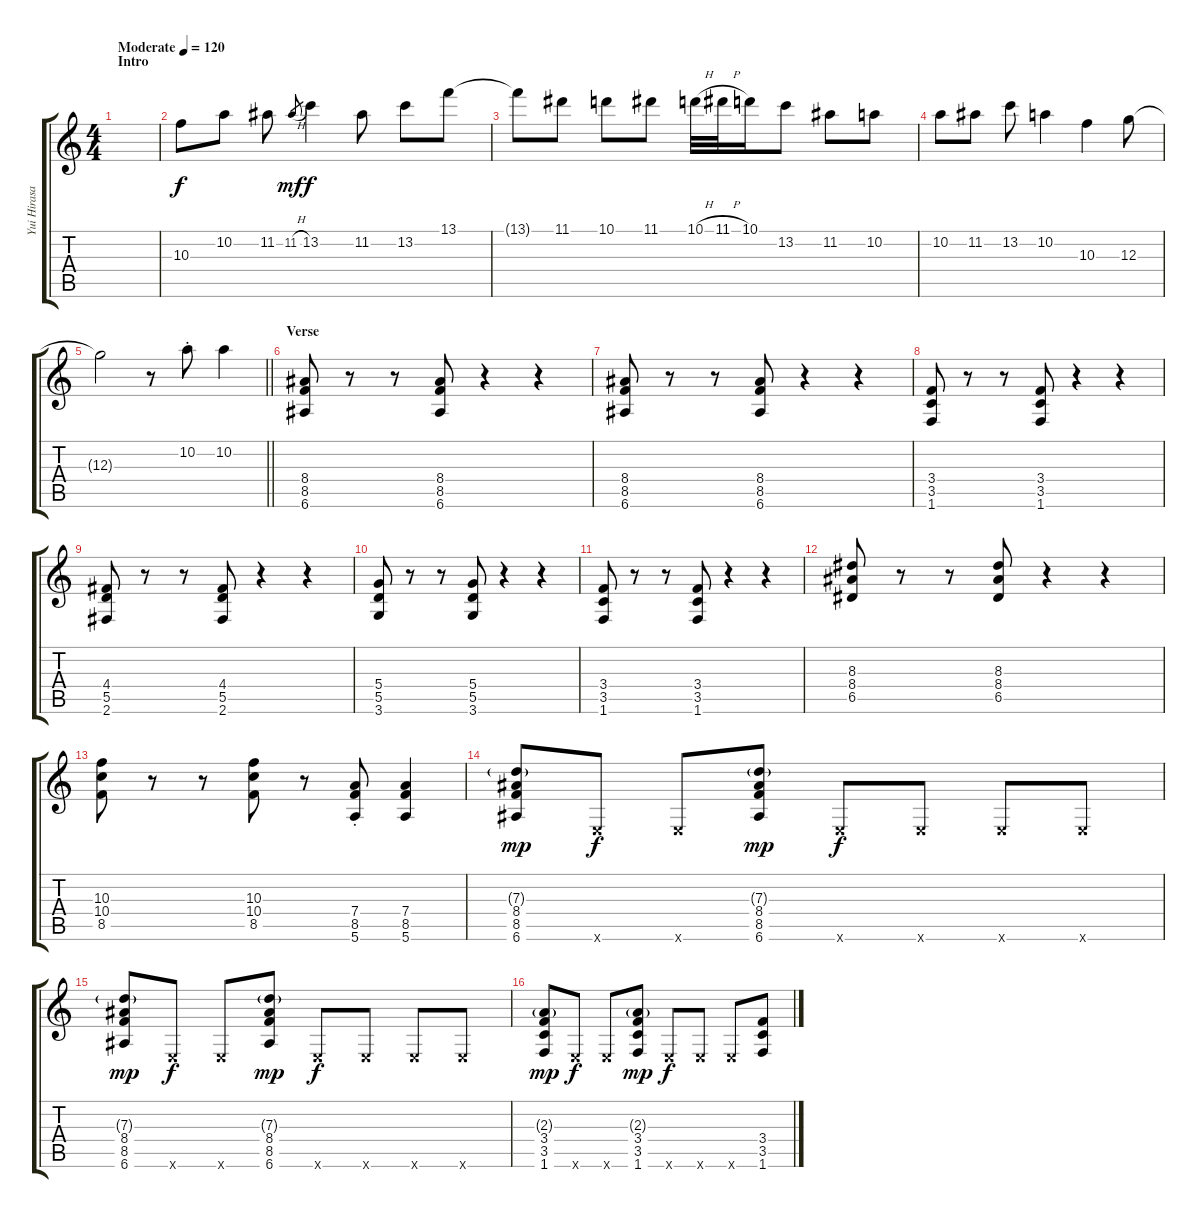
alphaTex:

\track ("Yui Hirasawa" "Yui Hirasa") {instrument distortionguitar}
\staff {score tabs}
\tuning (E4 B3 G3 D3 A2 E2) {hide}
\ts (4 4)
\section ("" "Intro")
\tempo (120 "Moderate")
\clef g2
\ks c
|
10.3.8 10.2.8 11.2.8 11.2{h}.8{gr dy mf} 13.2.4{dy f} 11.2.8 13.2.8 13.1.8 |
13.1{t}.8 11.1.8 10.1.8 11.1.8 10.1{h}.32 11.1{h}.32 10.1.16 13.2.8 11.2.8 10.2.8 |
10.2.8 11.2.8 13.2.8 10.2.4 10.3.4 12.3.8 |
\barLineRight lightlight
12.3{t}.2 r.8 10.2{st}.8 10.2.4 |
\section ("" "Verse")
(8.4 8.5 6.6).8 r.8 r.8 (8.4 8.5 6.6).8 r.4 r.4 |
(8.4 8.5 6.6).8 r.8 r.8 (8.4 8.5 6.6).8 r.4 r.4 |
(3.4 3.5 1.6).8 r.8 r.8 (3.4 3.5 1.6).8 r.4 r.4 |
(4.4 5.5 2.6).8 r.8 r.8 (4.4 5.5 2.6).8 r.4 r.4 |
(5.4 5.5 3.6).8 r.8 r.8 (5.4 5.5 3.6).8 r.4 r.4 |
(3.4 3.5 1.6).8 r.8 r.8 (3.4 3.5 1.6).8 r.4 r.4 |
(8.3 8.4 6.5).8 r.8 r.8 (8.3 8.4 6.5).8 r.4 r.4 |
(10.3 10.4 8.5).8 r.8 r.8 (10.3 10.4 8.5).8 r.8 (7.4{st} 8.5{st} 5.6{st}).8 (7.4 8.5 5.6).4 |
(7.3{g} 8.4 8.5 6.6).8{dy mp} 0.6{x}.8{dy f} 0.6{x}.8 (7.3{g} 8.4 8.5 6.6).8{dy mp} 0.6{x}.8{dy f} 0.6{x}.8 0.6{x}.8 0.6{x}.8 |
(7.3{g} 8.4 8.5 6.6).8{dy mp} 0.6{x}.8{dy f} 0.6{x}.8 (7.3{g} 8.4 8.5 6.6).8{dy mp} 0.6{x}.8{dy f} 0.6{x}.8 0.6{x}.8 0.6{x}.8 |
(2.3{g} 3.4 3.5 1.6).8{dy mp} 0.6{x}.8{dy f} 0.6{x}.8 (2.3{g} 3.4 3.5 1.6).8{dy mp} 0.6{x}.8{dy f} 0.6{x}.8 0.6{x}.8 (3.4{sl} 3.5{sl} 1.6{sl}).8
